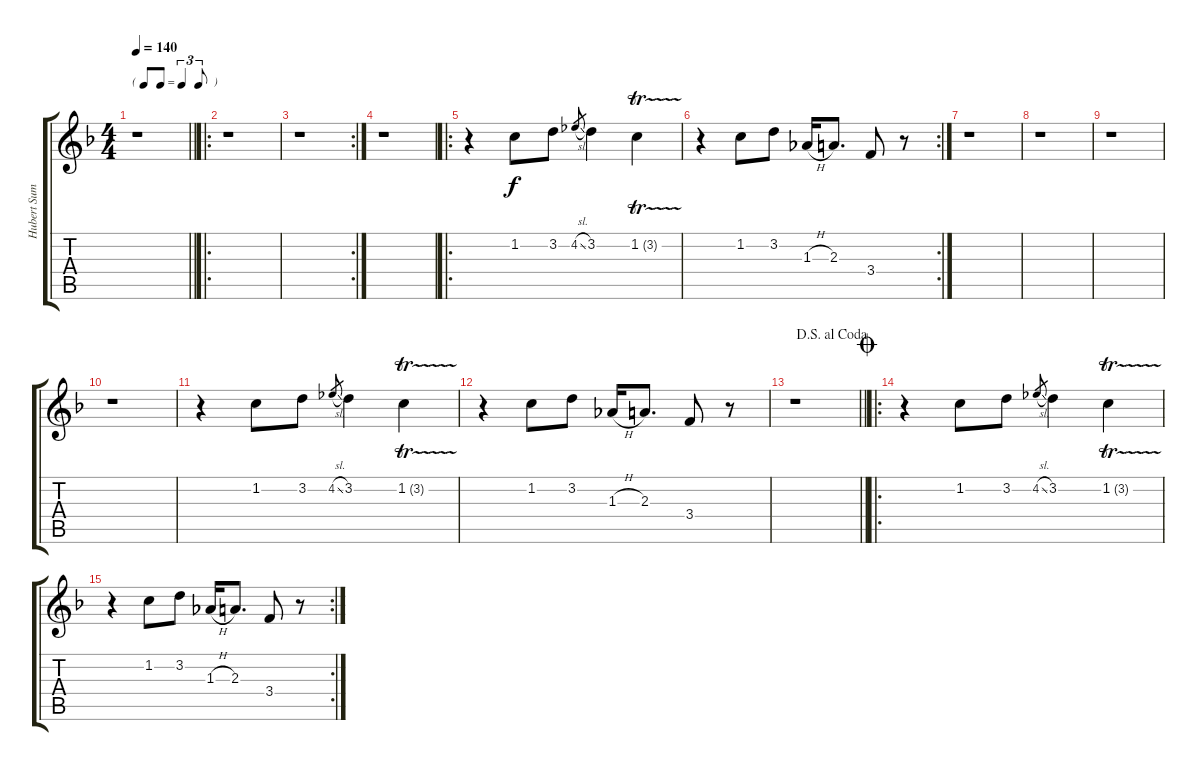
\track ("Hubert Sumlin - Electric Guitar" "Hubert Sum") {instrument electricguitarclean}
\staff {score tabs}
\tuning (E4 B3 G3 D3 A2 E2) {hide}
\ts (4 4)
\tf triplet8th
\tempo 140
\clef g2
\barLineRight lightlight
\ks f
r.1{dy f} |
\ro
r.1 |
\rc 2
r.1 |
r.1 |
\ro
r.4 1.2.8 3.2.8 4.2{sl}.8{gr} 3.2.4 1.2{tr (3 32)}.4 |
\rc 2
r.4 1.2.8 3.2.8 1.3{h}.16 2.3.8{d} 3.4.8 r.8 |
r.1 |
r.1 |
r.1 |
r.1 |
r.4 1.2.8 3.2.8 4.2{sl}.8{gr} 3.2.4 1.2{tr (3 32)}.4 |
r.4 1.2.8 3.2.8 1.3{h}.16 2.3.8{d} 3.4.8 r.8 |
\jump dalsegnoalcoda
\barLineRight lightlight
r.1 |
\ro
\jump coda
r.4 1.2.8 3.2.8 4.2{sl}.8{gr} 3.2.4 1.2{tr (3 32)}.4 |
\rc 2
r.4 1.2.8 3.2.8 1.3{h}.16 2.3.8{d} 3.4.8 r.8
